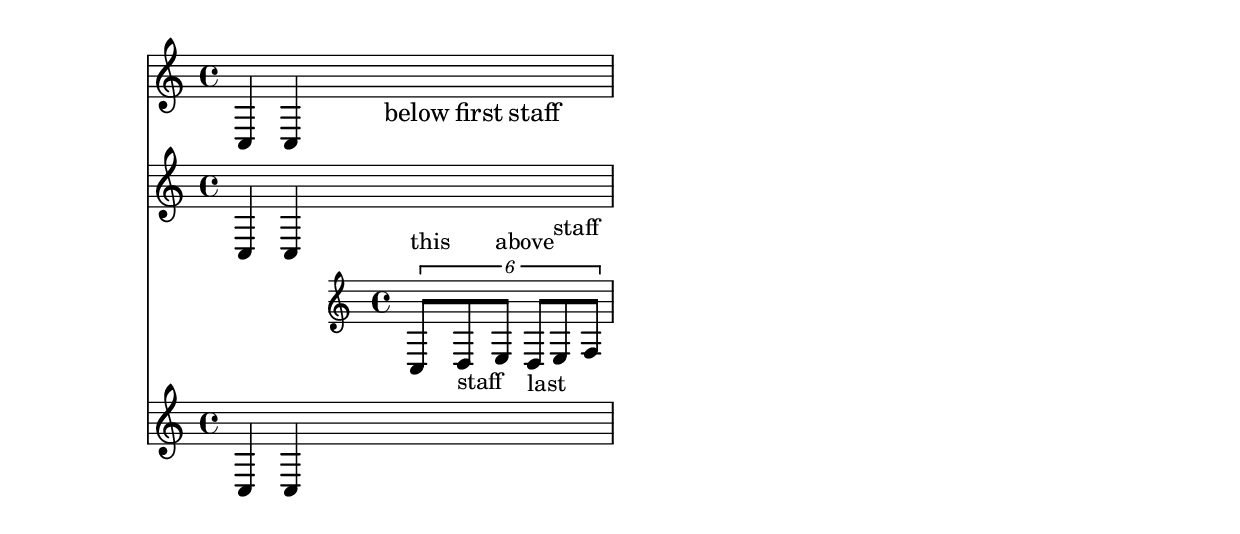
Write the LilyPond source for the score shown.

\header {
  texidoc = "Newly created contexts can be inserted
anywhere in the vertical alignment. "
}

\version "2.14.0"

\paper {
  ragged-right = ##t
}

\relative <<
  \new Staff = "1" { c4 c s2 }
  \new Staff = "2" { c4  c s2 }
  \new Staff = "3" { c4  c s2 }
  { \skip 2
    <<
      \lyrics {
	\set alignBelowContext = #"1"
	below8 first staff
      }
      \new Staff {
	\set Staff.alignAboveContext = #"3"
	\times 4/6 {
	  \override TextScript #'padding = #3
	  c8^"this" d_"staff" e^"above" d_"last" e^"staff" f
	}
      }
    >> }
>>
